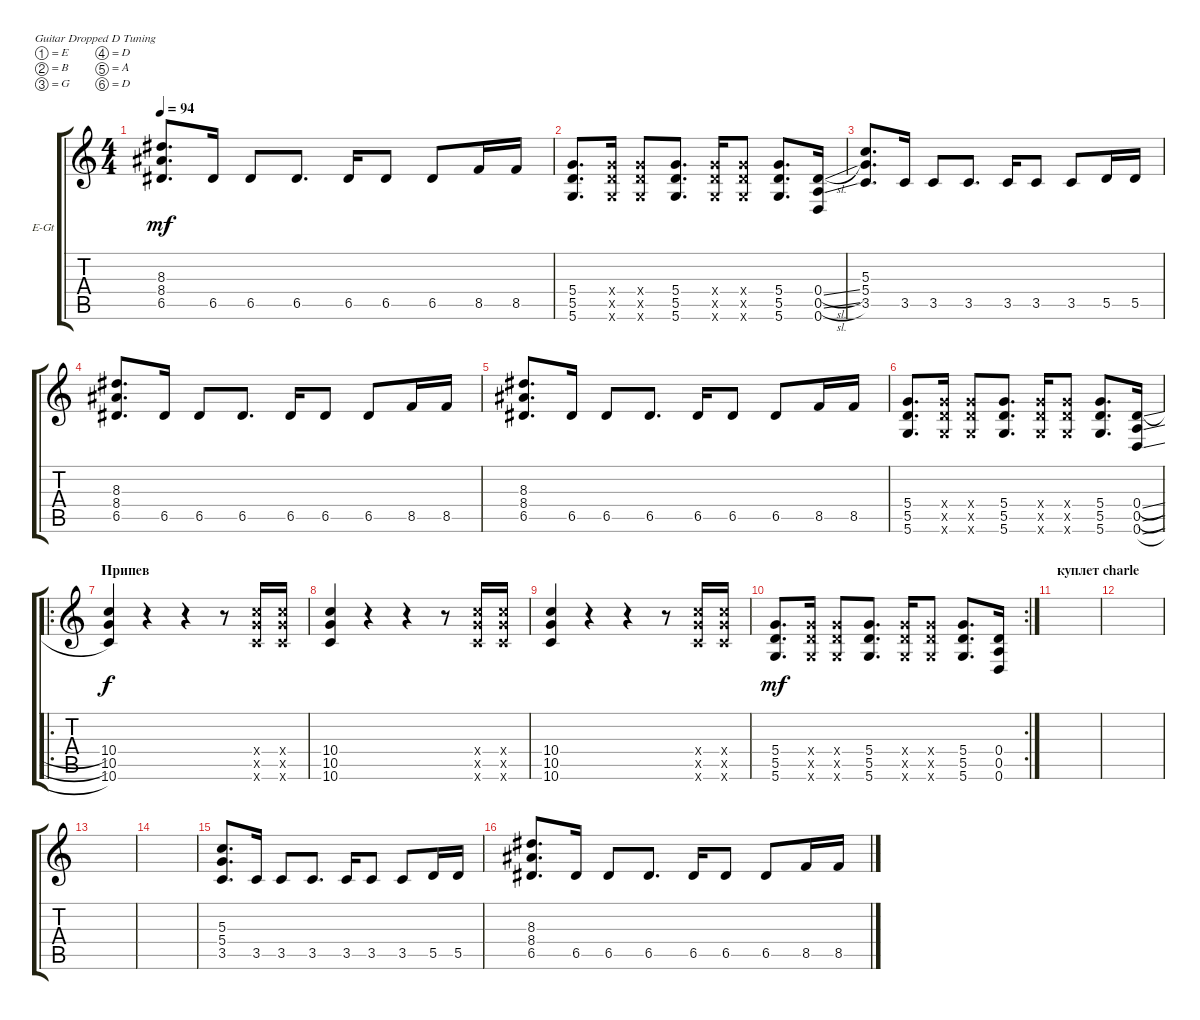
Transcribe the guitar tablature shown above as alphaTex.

\defaultSystemsLayout 4
\bracketExtendMode groupsimilarinstruments
\firstSystemTrackNameOrientation horizontal
\otherSystemsTrackNameOrientation horizontal
\track ("first guitar" "E-Gt") {instrument distortionguitar}
\staff {score tabs}
\tuning (E4 B3 G3 D3 A2 D2)
\ts (4 4)
\tempo 94
\clef g2
\scale
0.333333
\ks c
(6.5 8.4 8.3).8{d dy mf} 6.5.16 6.5.8 6.5.8{d} 6.5.16 6.5.8 6.5.8 8.5.16 8.5.16 |
\scale
0.333333 (5.6 5.5 5.4).8{d} (5.6{x} 5.5{x} 5.4{x}).16 (5.6{x} 5.5{x} 5.4{x}).8 (5.6 5.5 5.4).8{d} (5.5{x} 5.6{x} 5.4{x}).16 (5.6{x} 5.5{x} 5.4{x}).8 (5.6 5.5 5.4).8{d} (0.6 0.5{sl} 0.4{sl}).16 |
\scale
0.333333 (3.5 5.4 5.3).8{d} 3.5.16 3.5.8 3.5.8{d} 3.5.16 3.5.8 3.5.8 5.5.16 5.5.16 |
\scale
0.333333 (6.5 8.4 8.3).8{d} 6.5.16 6.5.8 6.5.8{d} 6.5.16 6.5.8 6.5.8 8.5.16 8.5.16 |
\scale
0.333333 (6.5 8.4 8.3).8{d} 6.5.16 6.5.8 6.5.8{d} 6.5.16 6.5.8 6.5.8 8.5.16 8.5.16 |
(5.6 5.5 5.4).8{d} (5.6{x} 5.5{x} 5.4{x}).16 (5.6{x} 5.5{x} 5.4{x}).8 (5.6 5.5 5.4).8{d} (5.5{x} 5.6{x} 5.4{x}).16 (5.6{x} 5.5{x} 5.4{x}).8 (5.6 5.5 5.4).8{d} (0.6{sl} 0.5{sl} 0.4{sl}).16 |
\ro
\section ("" "Припев")
(10.6 10.5 10.4).4{dy f} r.4 r.4 r.8 (10.6{x} 10.5{x} 10.4{x}).16 (10.6{x} 10.4{x} 10.5{x}).16 |
(10.6 10.5 10.4).4 r.4 r.4 r.8 (10.6{x} 10.5{x} 10.4{x}).16 (10.6{x} 10.4{x} 10.5{x}).16 |
(10.6 10.5 10.4).4 r.4 r.4 r.8 (10.6{x} 10.5{x} 10.4{x}).16 (10.6{x} 10.4{x} 10.5{x}).16 |
\rc 2
(5.6 5.5 5.4).8{d dy mf} (5.6{x} 5.5{x} 5.4{x}).16 (5.6{x} 5.5{x} 5.4{x}).8 (5.6 5.5 5.4).8{d} (5.5{x} 5.6{x} 5.4{x}).16 (5.6{x} 5.5{x} 5.4{x}).8 (5.6 5.5 5.4).8{d} (0.6 0.5 0.4).16 |
\section ("" "куплет charle")
|
|
|
|
(3.5 5.4 5.3).8{d} 3.5.16 3.5.8 3.5.8{d} 3.5.16 3.5.8 3.5.8 5.5.16 5.5.16 |
(6.5 8.4 8.3).8{d} 6.5.16 6.5.8 6.5.8{d} 6.5.16 6.5.8 6.5.8 8.5.16 8.5.16
